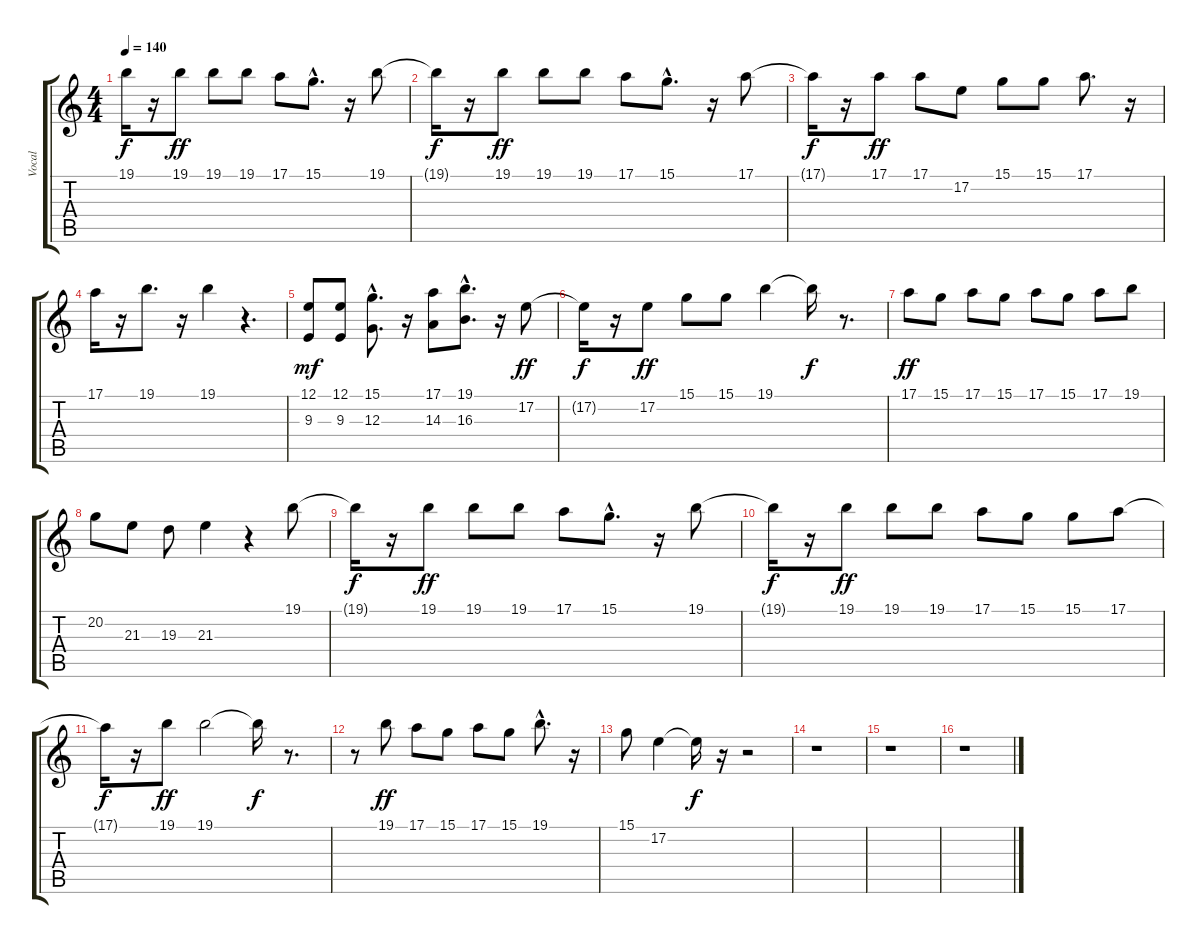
\track ("Vocal" "Vocal") {instrument lead2sawtooth}
\staff {score tabs}
\tuning (E4 B3 G3 D3 A2 E2) {hide}
\ts (4 4)
\tempo 140
\clef g2
\ks c
19.1{t}.16{dy f} r.16 19.1.8{dy ff} 19.1.8 19.1.8 17.1.8 15.1{hac}.8{d} r.16 19.1.8 |
19.1{t}.16{dy f} r.16 19.1.8{dy ff} 19.1.8 19.1.8 17.1.8 15.1{hac}.8{d} r.16 17.1.8 |
17.1{t}.16{dy f} r.16 17.1.8{dy ff} 17.1.8 17.2.8 15.1.8 15.1.8 17.1.8{d} r.16 |
17.1.16 r.16 19.1.8{d} r.16 19.1.4 r.4{d} |
(12.1 9.3).8{dy mf} (12.1 9.3).8 (15.1{hac} 12.3{hac}).8{d} r.16 (17.1 14.3).8 (19.1{hac} 16.3{hac}).8{d} r.16 17.2.8{dy ff} |
17.2{t}.16{dy f} r.16 17.2.8{dy ff} 15.1.8 15.1.8 19.1.4 19.1{t}.16{dy f} r.8{d} |
17.1.8{dy ff} 15.1.8 17.1.8 15.1.8 17.1.8 15.1.8 17.1.8 19.1.8 |
20.2.8 21.3.8 19.3.8 21.3.4 r.4 19.1.8 |
19.1{t}.16{dy f} r.16 19.1.8{dy ff} 19.1.8 19.1.8 17.1.8 15.1{hac}.8{d} r.16 19.1.8 |
19.1{t}.16{dy f} r.16 19.1.8{dy ff} 19.1.8 19.1.8 17.1.8 15.1.8 15.1.8 17.1.8 |
17.1{t}.16{dy f} r.16 19.1.8{dy ff} 19.1.2 19.1{t}.16{dy f} r.8{d} |
r.8 19.1.8{dy ff} 17.1.8 15.1.8 17.1.8 15.1.8 19.1{hac}.8{d} r.16 |
15.1.8 17.2.4 17.2{t}.16{dy f} r.16 r.2 |
r.1 |
r.1 |
r.1
